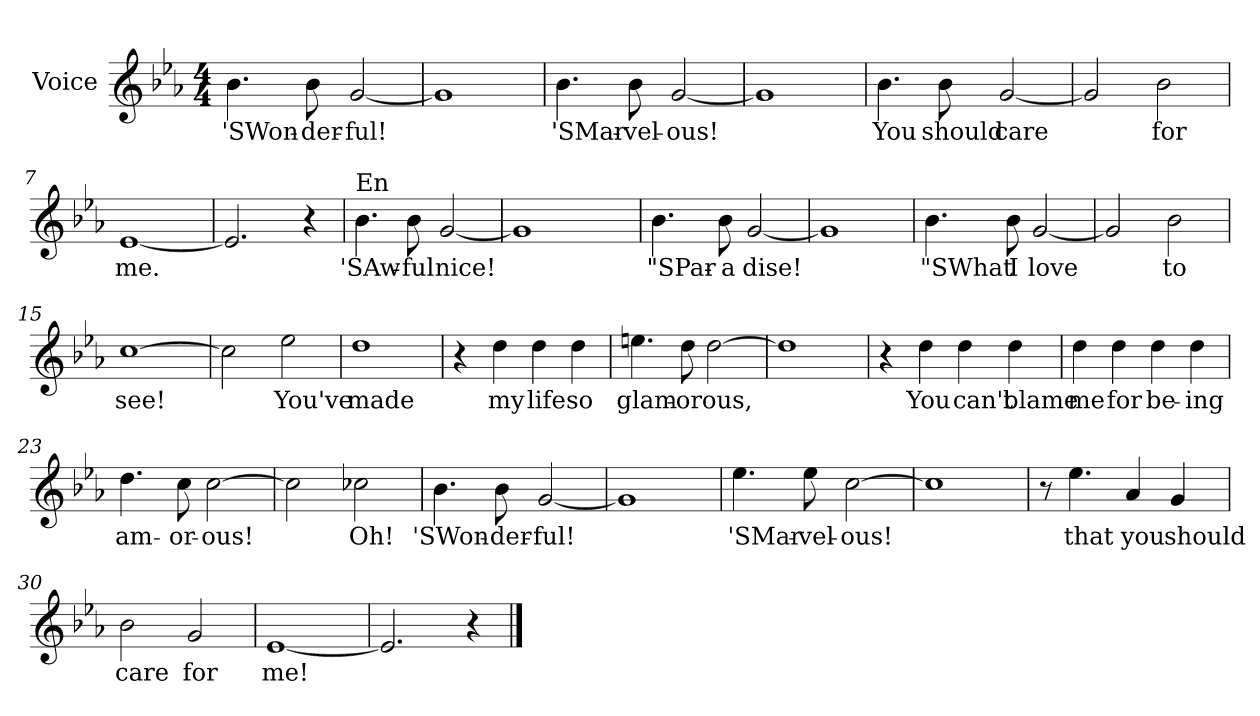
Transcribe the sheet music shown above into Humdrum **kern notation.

**kern	**text
*part1	*part1
*staff1	*staff1
*I"Voice	*
*clefG2	*
*k[b-e-a-]	*
*E-:	*
*M4/4	*
=1	=1
4.b-\	'SWon-
8b-\	-der-
[2g/	-ful!
=2	=2
1g]	.
=3	=3
4.b-\	'SMar-
8b-\	-vel-
[2g/	-ous!
=4	=4
1g]	.
!!LO:LB:g=z
=5	=5
4.b-\	You
8b-\	should
[2g/	care
=6	=6
2g/]	.
2b-\	for
=7	=7
[1e-	me.
=8	=8
2.e-/]	.
4r	.
!!LO:LB:g=z
=9	=9
!LO:TX:a:t=En	!
4.b-\	'SAw-
8b-\	-ful
[2g/	nice!
=10	=10
1g]	.
=11	=11
4.b-\	"SPar-
8b-\	-a
[2g/	dise!
=12	=12
1g]	.
!!LO:LB:g=z
=13	=13
4.b-\	"SWhat
8b-\	I
[2g/	love
=14	=14
2g/]	.
2b-\	to
=15	=15
[1cc	see!
=16	=16
2cc\]	.
2ee-\	You've
!!LO:LB:g=z
=17	=17
1dd	made
=18	=18
4r	.
4dd\	my
4dd\	life
4dd\	so
=19	=19
4.een\	glam-
8dd\	-or
[2dd\	ous,
=20	=20
1dd]	.
!!LO:LB:g=z
=21	=21
4r	.
4dd\	You
4dd\	can't
4dd\	blame
=22	=22
4dd\	me
4dd\	for
4dd\	be-
4dd\	-ing
=23	=23
4.dd\	am-
8cc\	-or-
[2cc\	-ous!
=24	=24
2cc\]	.
2cc-X\	Oh!
!!LO:LB:g=z
=25	=25
4.b-\	'SWon-
8b-\	-der-
[2g/	-ful!
=26	=26
1g]	.
=27	=27
4.ee-\	'SMar-
8ee-\	-vel-
[2cc\	-ous!
=28	=28
1cc]	.
!!LO:LB:g=z
=29	=29
8r	.
4.ee-\	that
4a-/	you
4g/	should
=30	=30
2b-\	care
2g/	for
=31	=31
[1e-	me!
=32	=32
2.e-/]	.
4r	.
==	==
*-	*-
